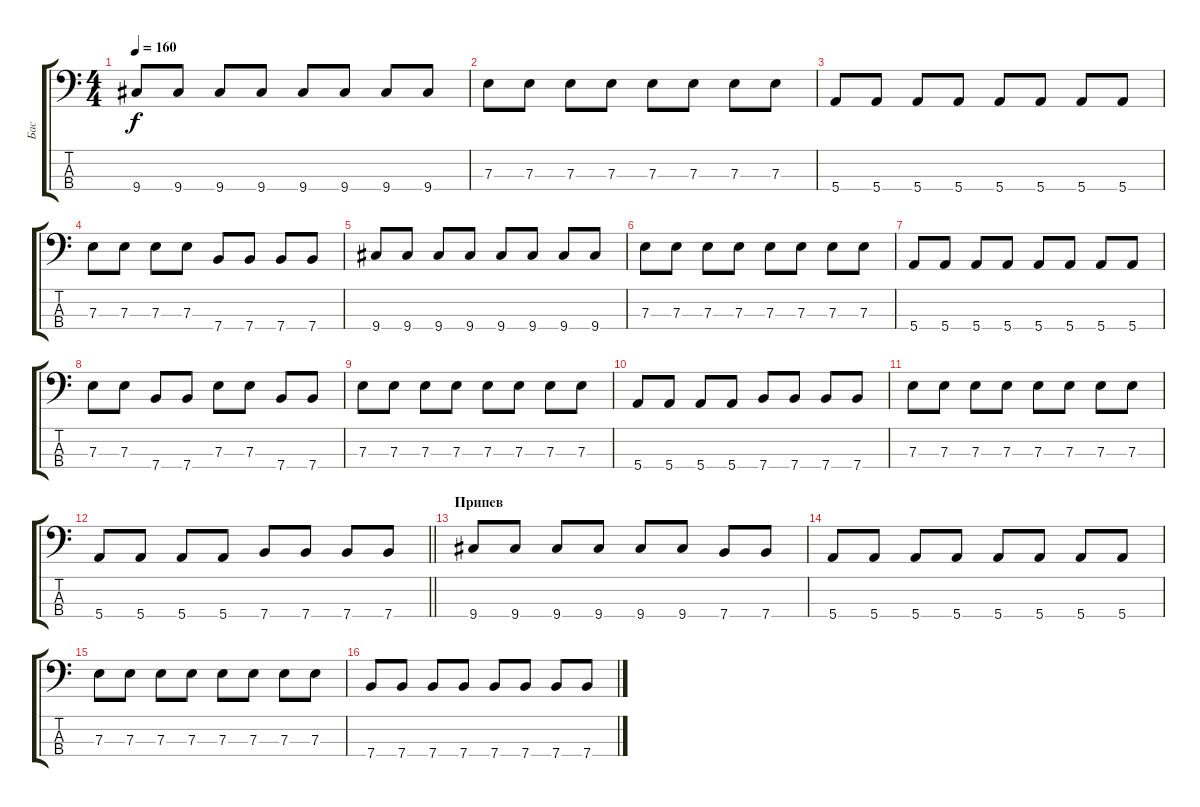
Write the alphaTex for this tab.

\track ("Бас" "Бас") {instrument electricbassfinger}
\staff {score tabs}
\tuning (G2 D2 A1 E1) {hide}
\ts (4 4)
\tempo 160
\clef f4
\ks c
9.4.8{dy f} 9.4.8 9.4.8 9.4.8 9.4.8 9.4.8 9.4.8 9.4.8 |
7.3.8 7.3.8 7.3.8 7.3.8 7.3.8 7.3.8 7.3.8 7.3.8 |
5.4.8 5.4.8 5.4.8 5.4.8 5.4.8 5.4.8 5.4.8 5.4.8 |
7.3.8 7.3.8 7.3.8 7.3.8 7.4.8 7.4.8 7.4.8 7.4.8 |
9.4.8 9.4.8 9.4.8 9.4.8 9.4.8 9.4.8 9.4.8 9.4.8 |
7.3.8 7.3.8 7.3.8 7.3.8 7.3.8 7.3.8 7.3.8 7.3.8 |
5.4.8 5.4.8 5.4.8 5.4.8 5.4.8 5.4.8 5.4.8 5.4.8 |
7.3.8 7.3.8 7.4.8 7.4.8 7.3.8 7.3.8 7.4.8 7.4.8 |
7.3.8 7.3.8 7.3.8 7.3.8 7.3.8 7.3.8 7.3.8 7.3.8 |
5.4.8 5.4.8 5.4.8 5.4.8 7.4.8 7.4.8 7.4.8 7.4.8 |
7.3.8 7.3.8 7.3.8 7.3.8 7.3.8 7.3.8 7.3.8 7.3.8 |
\barLineRight lightlight
5.4.8 5.4.8 5.4.8 5.4.8 7.4.8 7.4.8 7.4.8 7.4.8 |
\section ("" "Припев")
9.4.8 9.4.8 9.4.8 9.4.8 9.4.8 9.4.8 7.4.8 7.4.8 |
5.4.8 5.4.8 5.4.8 5.4.8 5.4.8 5.4.8 5.4.8 5.4.8 |
7.3.8 7.3.8 7.3.8 7.3.8 7.3.8 7.3.8 7.3.8 7.3.8 |
7.4.8 7.4.8 7.4.8 7.4.8 7.4.8 7.4.8 7.4.8 7.4.8
